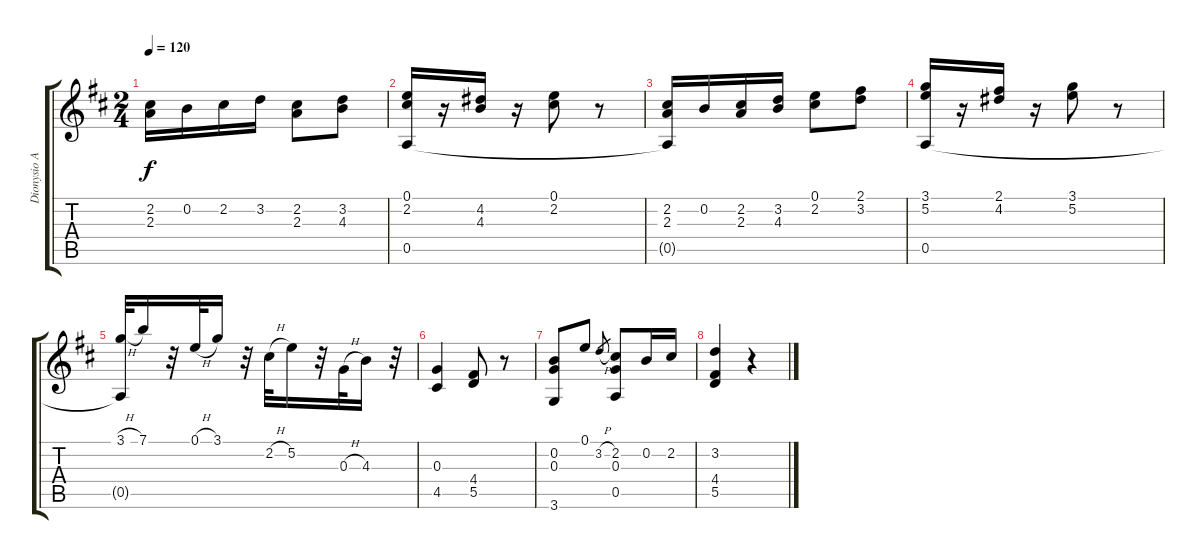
\track ("Dionysio Aguado" "Dionysio A") {instrument acousticguitarnylon}
\staff {score tabs}
\tuning (E4 B3 G3 D3 A2 E2) {hide}
\ts (2 4)
\tempo 120
\clef g2
\ks d
(2.2 2.3).16{dy f} 0.2.16 2.2.16 3.2.16 (2.2 2.3).8 (3.2 4.3).8 |
(0.1 2.2 0.5).16 r.16 (4.2 4.3).16 r.16 (0.1 2.2).8 r.8 |
(2.2 2.3 0.5{t}).16 0.2.16 (2.2 2.3).16 (3.2 4.3).16 (0.1 2.2).8 (2.1 3.2).8 |
(3.1 5.2 0.5).16 r.16 (2.1 4.2).16 r.16 (3.1 5.2).8 r.8 |
(3.1{h} 0.5{t}).32 7.1.16 r.32 0.1{h}.32 3.1.16 r.32 2.2{h}.32 5.2.16 r.32 0.3{h}.32 4.3.16 r.32 |
(0.3 4.5).4 (4.4 5.5).8 r.8 |
(0.2 0.3 3.6).8 0.1.8 3.2{h}.8{gr} (2.2 0.3 0.5).8 0.2.16 2.2.16 |
(3.2 4.4 5.5).4 r.4
